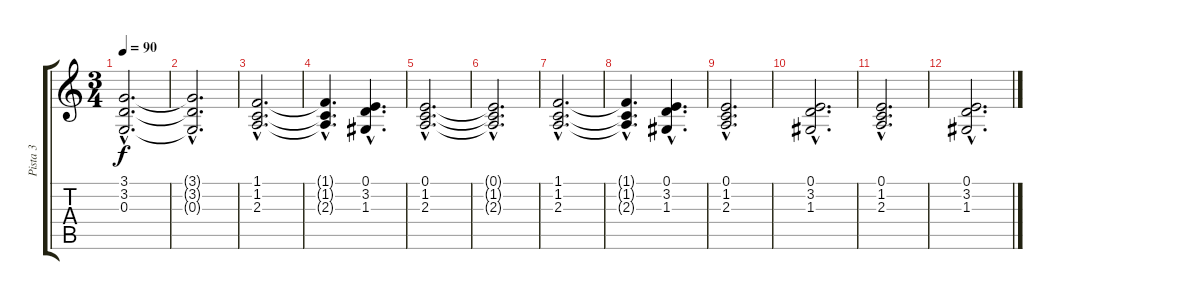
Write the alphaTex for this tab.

\track ("Pista 3" "Pista 3") {instrument stringensemble2}
\staff {score tabs}
\tuning (E4 B3 G3 D3 A2 E2) {hide}
\ts (3 4)
\tempo 90
\clef g2
\ks c
(3.1{hac t} 3.2{hac t} 0.3{hac t}).2{d dy f} |
(3.1{hac t} 3.2{hac t} 0.3{hac t}).2{d} |
(1.1{hac} 1.2{hac} 2.3{hac}).2{d} |
(1.1{hac t} 1.2{hac t} 2.3{hac t}).4{d} (0.1{hac} 3.2{hac} 1.3{hac}).4{d} |
(0.1{hac} 1.2{hac} 2.3{hac}).2{d} |
(0.1{hac t} 1.2{hac t} 2.3{hac t}).2{d} |
(1.1{hac} 1.2{hac} 2.3{hac}).2{d} |
(1.1{hac t} 1.2{hac t} 2.3{hac t}).4{d} (0.1{hac} 3.2{hac} 1.3{hac}).4{d} |
(0.1{hac} 1.2{hac} 2.3{hac}).2{d} |
(0.1{hac} 3.2{hac} 1.3{hac}).2{d} |
(0.1{hac} 1.2{hac} 2.3{hac}).2{d} |
(0.1{hac} 3.2{hac} 1.3{hac}).2{d}
